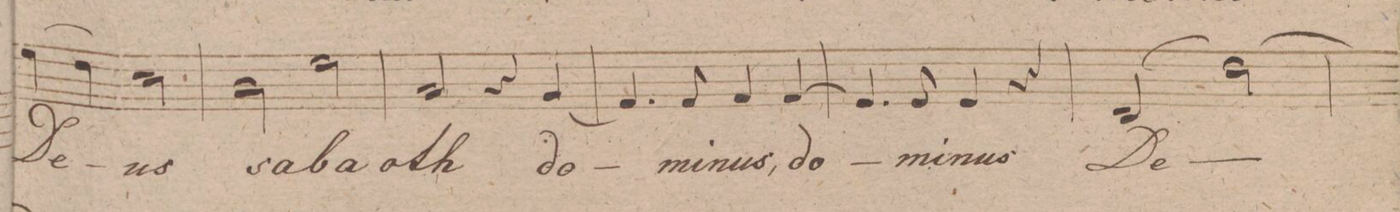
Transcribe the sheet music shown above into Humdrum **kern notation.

**kern	**text	**dynam
*I"Baſso.	*	*
*clefF4	*	*
*k[f#c#g#d#]	*	*
*met(c)	*	*
*M4/4	*	*
(>4G#\	De-	.
4F#\)	.	.
2E\	-us	.
=14	=14	=14
2D#\	sa-	.
2G#\	-ba-	.
=15	=15	=15
2C#/	-oth	.
4r	.	.
(<4BB/	do-	.
=16	=16	=16
4.AA/)	.	.
*8\right	*	*
8AA/	-mi-	.
4AA/	-nus,	.
(>4AA/	do-	.
=17	=17	=17
4.GG#/)	.	.
8GG#/	-mi-	.
4GG#/	-nus	.
4r	.	.
=18	=18	=18
(>2FF#/	De-	.
[2F#\)	.	.
=19	=19	=19
*-	*-	*-
